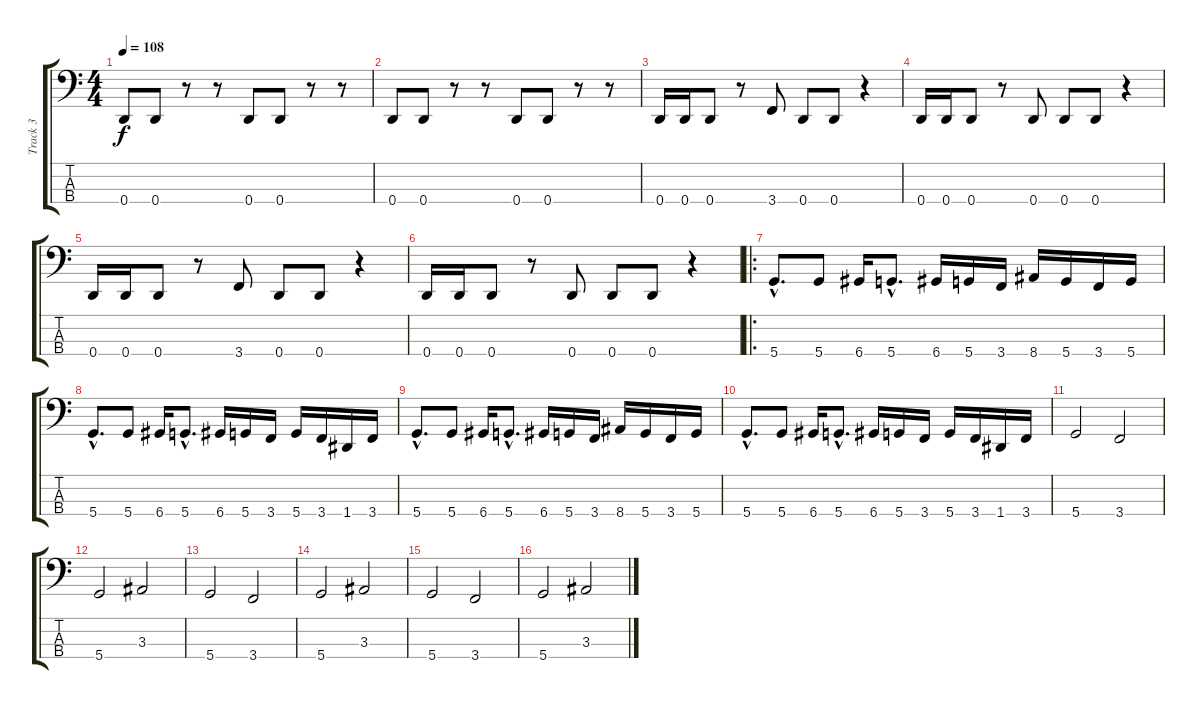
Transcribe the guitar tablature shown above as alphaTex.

\track ("Track 3" "Track 3") {instrument electricbasspick}
\staff {score tabs}
\tuning (F2 C2 G1 D1) {hide}
\ts (4 4)
\tempo 108
\clef f4
\ks c
0.4.8{dy f} 0.4.8 r.8 r.8 0.4.8 0.4.8 r.8 r.8 |
0.4.8 0.4.8 r.8 r.8 0.4.8 0.4.8 r.8 r.8 |
0.4.16 0.4.16 0.4.8 r.8 3.4.8 0.4.8 0.4.8 r.4 |
0.4.16 0.4.16 0.4.8 r.8 0.4.8 0.4.8 0.4.8 r.4 |
0.4.16 0.4.16 0.4.8 r.8 3.4.8 0.4.8 0.4.8 r.4 |
0.4.16 0.4.16 0.4.8 r.8 0.4.8 0.4.8 0.4.8 r.4 |
\ro
5.4{hac}.8{d} 5.4.8 6.4.16 5.4{hac}.8{d} 6.4.16 5.4.16 3.4.16 8.4.16 5.4.16 3.4.16 5.4.16 |
5.4{hac}.8{d} 5.4.8 6.4.16 5.4{hac}.8{d} 6.4.16 5.4.16 3.4.16 5.4.16 3.4.16 1.4.16 3.4.16 |
5.4{hac}.8{d} 5.4.8 6.4.16 5.4{hac}.8{d} 6.4.16 5.4.16 3.4.16 8.4.16 5.4.16 3.4.16 5.4.16 |
5.4{hac}.8{d} 5.4.8 6.4.16 5.4{hac}.8{d} 6.4.16 5.4.16 3.4.16 5.4.16 3.4.16 1.4.16 3.4.16 |
5.4.2 3.4.2 |
5.4.2 3.3.2 |
5.4.2 3.4.2 |
5.4.2 3.3.2 |
5.4.2 3.4.2 |
5.4.2 3.3.2
